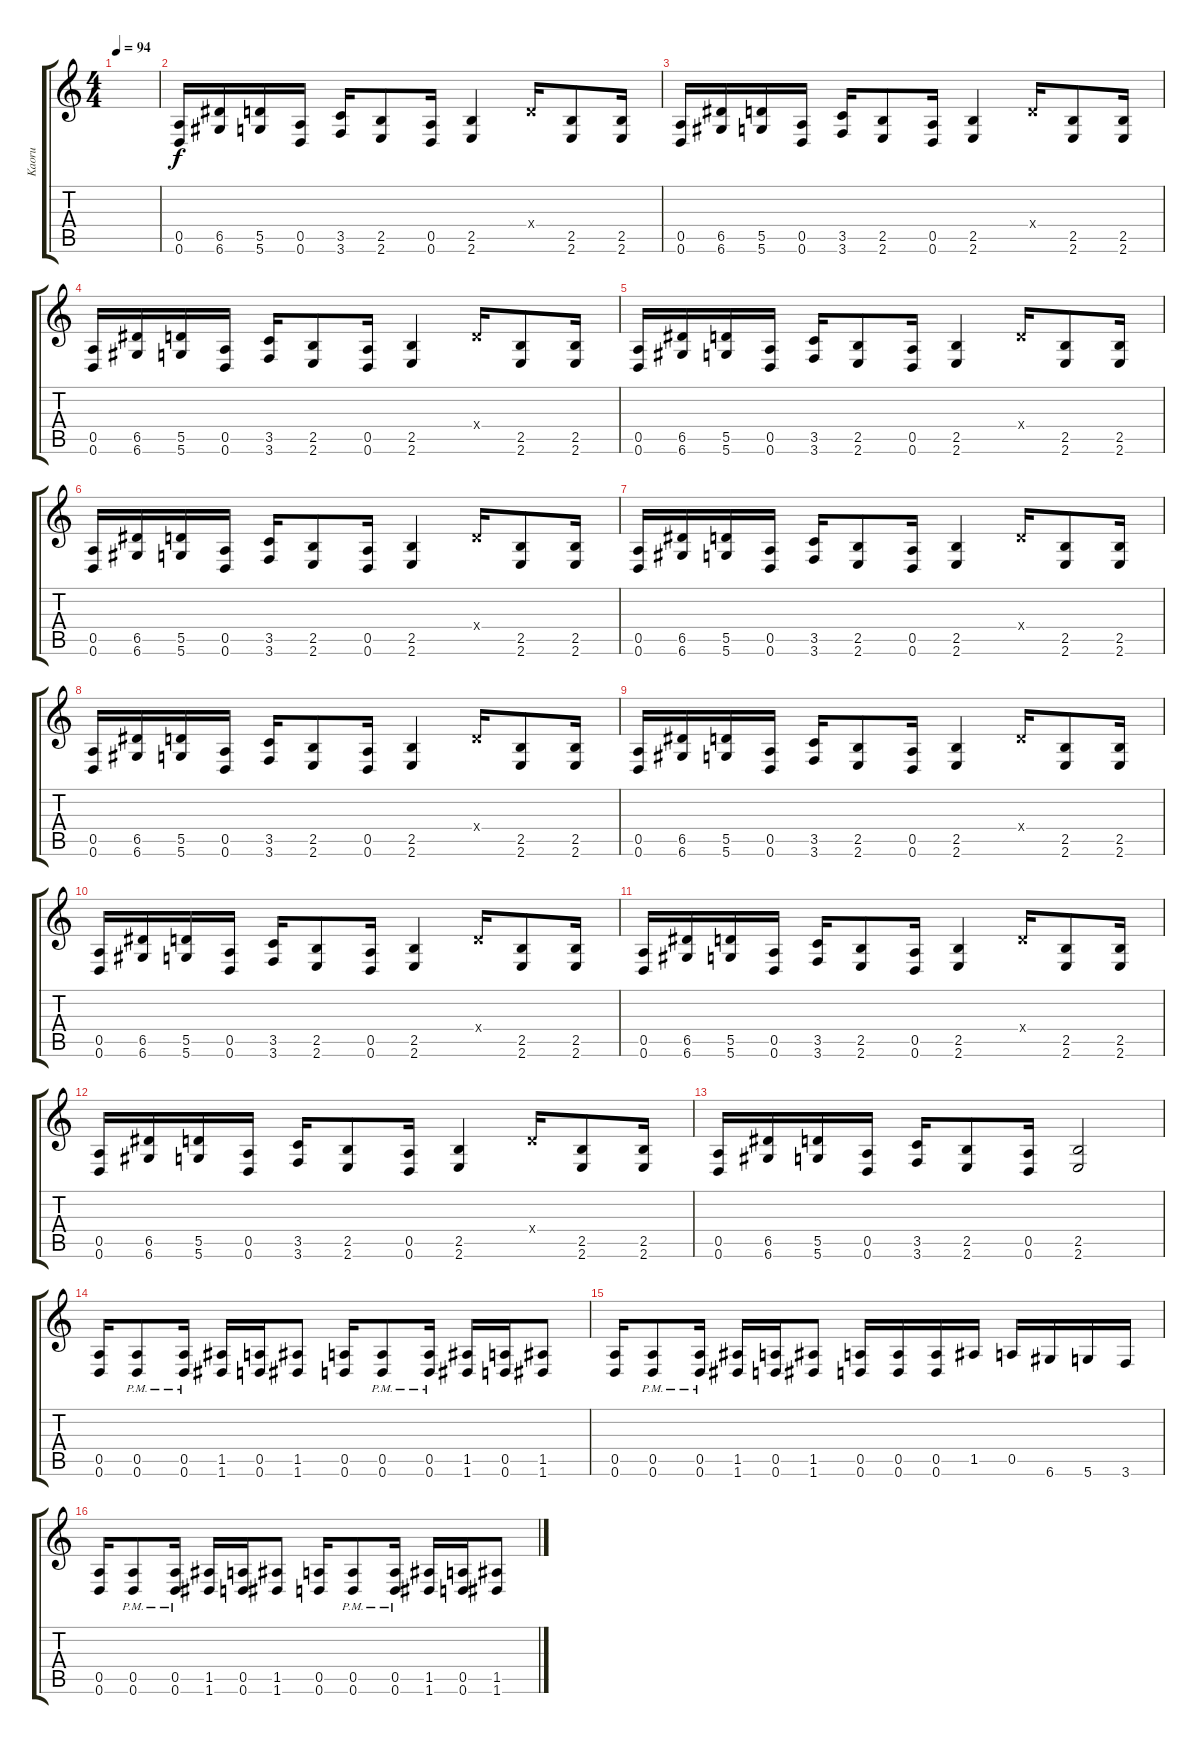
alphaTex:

\track ("Kaoru" "Kaoru") {instrument distortionguitar}
\staff {score tabs}
\tuning (E4 B3 G3 D3 A2 D2) {hide}
\ts (4 4)
\tempo 94
\clef g2
\ks c
|
(0.5 0.6).16 (6.5 6.6).16 (5.5 5.6).16 (0.5 0.6).16 (3.5 3.6).16 (2.5 2.6).8 (0.5 0.6).16 (2.5 2.6).4 0.4{x}.16 (2.5 2.6).8 (2.5 2.6).16 |
(0.5 0.6).16 (6.5 6.6).16 (5.5 5.6).16 (0.5 0.6).16 (3.5 3.6).16 (2.5 2.6).8 (0.5 0.6).16 (2.5 2.6).4 0.4{x}.16 (2.5 2.6).8 (2.5 2.6).16 |
(0.5 0.6).16 (6.5 6.6).16 (5.5 5.6).16 (0.5 0.6).16 (3.5 3.6).16 (2.5 2.6).8 (0.5 0.6).16 (2.5 2.6).4 0.4{x}.16 (2.5 2.6).8 (2.5 2.6).16 |
(0.5 0.6).16 (6.5 6.6).16 (5.5 5.6).16 (0.5 0.6).16 (3.5 3.6).16 (2.5 2.6).8 (0.5 0.6).16 (2.5 2.6).4 0.4{x}.16 (2.5 2.6).8 (2.5 2.6).16 |
(0.5 0.6).16 (6.5 6.6).16 (5.5 5.6).16 (0.5 0.6).16 (3.5 3.6).16 (2.5 2.6).8 (0.5 0.6).16 (2.5 2.6).4 0.4{x}.16 (2.5 2.6).8 (2.5 2.6).16 |
(0.5 0.6).16 (6.5 6.6).16 (5.5 5.6).16 (0.5 0.6).16 (3.5 3.6).16 (2.5 2.6).8 (0.5 0.6).16 (2.5 2.6).4 0.4{x}.16 (2.5 2.6).8 (2.5 2.6).16 |
(0.5 0.6).16 (6.5 6.6).16 (5.5 5.6).16 (0.5 0.6).16 (3.5 3.6).16 (2.5 2.6).8 (0.5 0.6).16 (2.5 2.6).4 0.4{x}.16 (2.5 2.6).8 (2.5 2.6).16 |
(0.5 0.6).16 (6.5 6.6).16 (5.5 5.6).16 (0.5 0.6).16 (3.5 3.6).16 (2.5 2.6).8 (0.5 0.6).16 (2.5 2.6).4 0.4{x}.16 (2.5 2.6).8 (2.5 2.6).16 |
(0.5 0.6).16 (6.5 6.6).16 (5.5 5.6).16 (0.5 0.6).16 (3.5 3.6).16 (2.5 2.6).8 (0.5 0.6).16 (2.5 2.6).4 0.4{x}.16 (2.5 2.6).8 (2.5 2.6).16 |
(0.5 0.6).16 (6.5 6.6).16 (5.5 5.6).16 (0.5 0.6).16 (3.5 3.6).16 (2.5 2.6).8 (0.5 0.6).16 (2.5 2.6).4 0.4{x}.16 (2.5 2.6).8 (2.5 2.6).16 |
(0.5 0.6).16 (6.5 6.6).16 (5.5 5.6).16 (0.5 0.6).16 (3.5 3.6).16 (2.5 2.6).8 (0.5 0.6).16 (2.5 2.6).4 0.4{x}.16 (2.5 2.6).8 (2.5 2.6).16 |
(0.5 0.6).16 (6.5 6.6).16 (5.5 5.6).16 (0.5 0.6).16 (3.5 3.6).16 (2.5 2.6).8 (0.5 0.6).16 (2.5 2.6).2 |
(0.5 0.6).16 (0.5{pm} 0.6{pm}).8 (0.5{pm} 0.6{pm}).16 (1.5 1.6).16 (0.5 0.6).16 (1.5 1.6).8 (0.5 0.6).16 (0.5{pm} 0.6{pm}).8 (0.5{pm} 0.6{pm}).16 (1.5 1.6).16 (0.5 0.6).16 (1.5 1.6).8 |
(0.5 0.6).16 (0.5{pm} 0.6{pm}).8 (0.5{pm} 0.6{pm}).16 (1.5 1.6).16 (0.5 0.6).16 (1.5 1.6).8 (0.5 0.6).16 (0.5 0.6).16 (0.5 0.6).16 1.5.16 0.5.16 6.6.16 5.6.16 3.6.16 |
(0.5 0.6).16 (0.5{pm} 0.6{pm}).8 (0.5{pm} 0.6{pm}).16 (1.5 1.6).16 (0.5 0.6).16 (1.5 1.6).8 (0.5 0.6).16 (0.5{pm} 0.6{pm}).8 (0.5{pm} 0.6{pm}).16 (1.5 1.6).16 (0.5 0.6).16 (1.5 1.6).8
